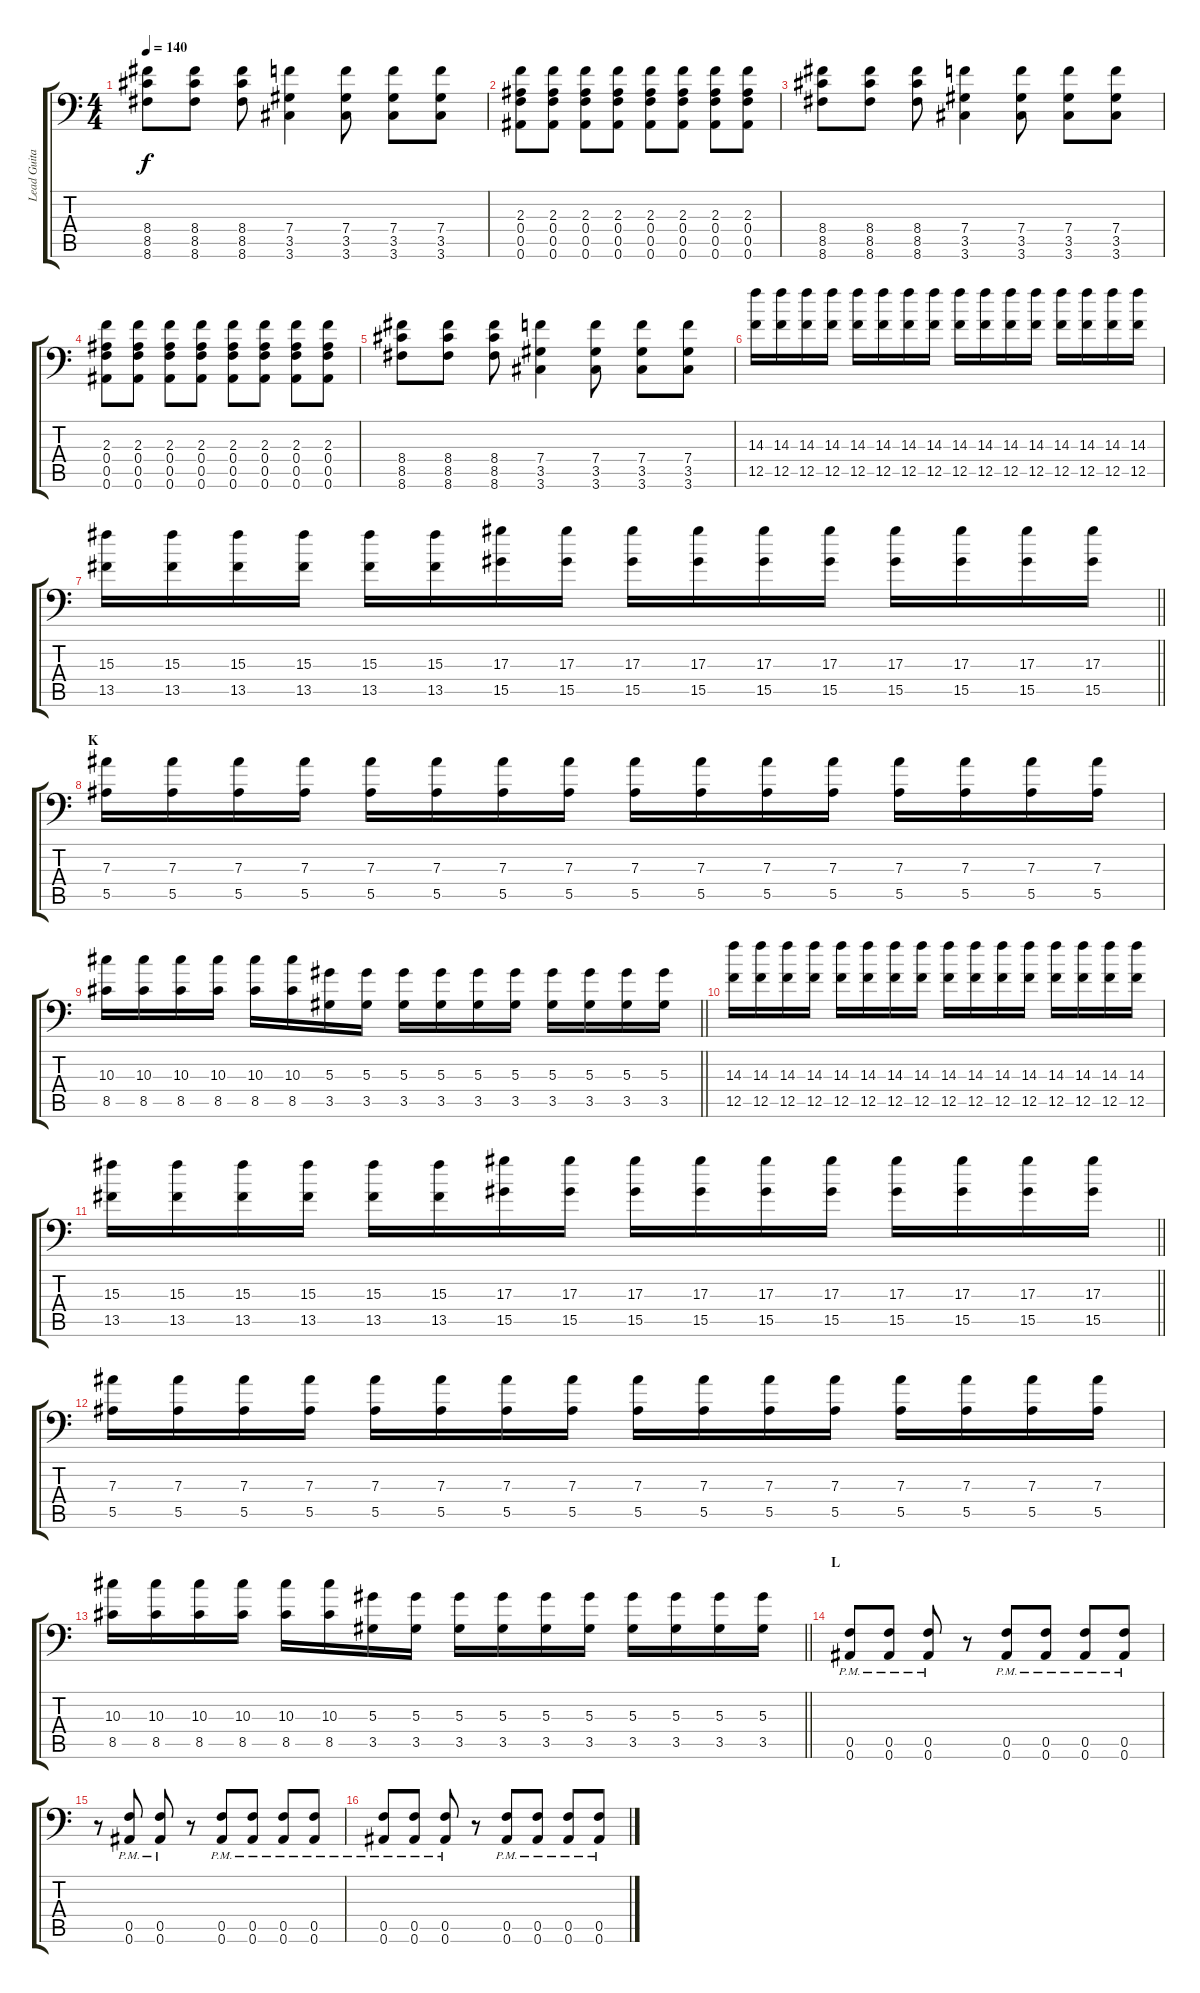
\track ("Lead Guitar: Michael Bujaki" "Lead Guita") {instrument overdrivenguitar}
\staff {score tabs}
\tuning (C4 G3 Eb3 Bb2 F2 Bb1) {hide}
\ts (4 4)
\tempo 140
\clef f4
\ks c
(8.4 8.5 8.6).8{dy f} (8.4 8.5 8.6).8 (8.4 8.5 8.6).8 (7.4 3.5 3.6).4 (7.4 3.5 3.6).8 (7.4 3.5 3.6).8 (7.4 3.5 3.6).8 |
(2.3 0.4 0.5 0.6).8 (2.3 0.4 0.5 0.6).8 (2.3 0.4 0.5 0.6).8 (2.3 0.4 0.5 0.6).8 (2.3 0.4 0.5 0.6).8 (2.3 0.4 0.5 0.6).8 (2.3 0.4 0.5 0.6).8 (2.3 0.4 0.5 0.6).8 |
(8.4 8.5 8.6).8 (8.4 8.5 8.6).8 (8.4 8.5 8.6).8 (7.4 3.5 3.6).4 (7.4 3.5 3.6).8 (7.4 3.5 3.6).8 (7.4 3.5 3.6).8 |
(2.3 0.4 0.5 0.6).8 (2.3 0.4 0.5 0.6).8 (2.3 0.4 0.5 0.6).8 (2.3 0.4 0.5 0.6).8 (2.3 0.4 0.5 0.6).8 (2.3 0.4 0.5 0.6).8 (2.3 0.4 0.5 0.6).8 (2.3 0.4 0.5 0.6).8 |
(8.4 8.5 8.6).8 (8.4 8.5 8.6).8 (8.4 8.5 8.6).8 (7.4 3.5 3.6).4 (7.4 3.5 3.6).8 (7.4 3.5 3.6).8 (7.4 3.5 3.6).8 |
(14.3 12.5).16 (14.3 12.5).16 (14.3 12.5).16 (14.3 12.5).16 (14.3 12.5).16 (14.3 12.5).16 (14.3 12.5).16 (14.3 12.5).16 (14.3 12.5).16 (14.3 12.5).16 (14.3 12.5).16 (14.3 12.5).16 (14.3 12.5).16 (14.3 12.5).16 (14.3 12.5).16 (14.3 12.5).16 |
\barLineRight lightlight
(15.3 13.5).16 (15.3 13.5).16 (15.3 13.5).16 (15.3 13.5).16 (15.3 13.5).16 (15.3 13.5).16 (17.3 15.5).16 (17.3 15.5).16 (17.3 15.5).16 (17.3 15.5).16 (17.3 15.5).16 (17.3 15.5).16 (17.3 15.5).16 (17.3 15.5).16 (17.3 15.5).16 (17.3 15.5).16 |
\section ("" "K")
(7.3 5.5).16 (7.3 5.5).16 (7.3 5.5).16 (7.3 5.5).16 (7.3 5.5).16 (7.3 5.5).16 (7.3 5.5).16 (7.3 5.5).16 (7.3 5.5).16 (7.3 5.5).16 (7.3 5.5).16 (7.3 5.5).16 (7.3 5.5).16 (7.3 5.5).16 (7.3 5.5).16 (7.3 5.5).16 |
\barLineRight lightlight
(10.3 8.5).16 (10.3 8.5).16 (10.3 8.5).16 (10.3 8.5).16 (10.3 8.5).16 (10.3 8.5).16 (5.3 3.5).16 (5.3 3.5).16 (5.3 3.5).16 (5.3 3.5).16 (5.3 3.5).16 (5.3 3.5).16 (5.3 3.5).16 (5.3 3.5).16 (5.3 3.5).16 (5.3 3.5).16 |
(14.3 12.5).16 (14.3 12.5).16 (14.3 12.5).16 (14.3 12.5).16 (14.3 12.5).16 (14.3 12.5).16 (14.3 12.5).16 (14.3 12.5).16 (14.3 12.5).16 (14.3 12.5).16 (14.3 12.5).16 (14.3 12.5).16 (14.3 12.5).16 (14.3 12.5).16 (14.3 12.5).16 (14.3 12.5).16 |
\barLineRight lightlight
(15.3 13.5).16 (15.3 13.5).16 (15.3 13.5).16 (15.3 13.5).16 (15.3 13.5).16 (15.3 13.5).16 (17.3 15.5).16 (17.3 15.5).16 (17.3 15.5).16 (17.3 15.5).16 (17.3 15.5).16 (17.3 15.5).16 (17.3 15.5).16 (17.3 15.5).16 (17.3 15.5).16 (17.3 15.5).16 |
(7.3 5.5).16 (7.3 5.5).16 (7.3 5.5).16 (7.3 5.5).16 (7.3 5.5).16 (7.3 5.5).16 (7.3 5.5).16 (7.3 5.5).16 (7.3 5.5).16 (7.3 5.5).16 (7.3 5.5).16 (7.3 5.5).16 (7.3 5.5).16 (7.3 5.5).16 (7.3 5.5).16 (7.3 5.5).16 |
\barLineRight lightlight
(10.3 8.5).16 (10.3 8.5).16 (10.3 8.5).16 (10.3 8.5).16 (10.3 8.5).16 (10.3 8.5).16 (5.3 3.5).16 (5.3 3.5).16 (5.3 3.5).16 (5.3 3.5).16 (5.3 3.5).16 (5.3 3.5).16 (5.3 3.5).16 (5.3 3.5).16 (5.3 3.5).16 (5.3 3.5).16 |
\section ("" "L")
(0.5{pm} 0.6{pm}).8 (0.5{pm} 0.6{pm}).8 (0.5{pm} 0.6{pm}).8 r.8 (0.5{pm} 0.6{pm}).8 (0.5{pm} 0.6{pm}).8 (0.5{pm} 0.6{pm}).8 (0.5{pm} 0.6{pm}).8 |
r.8 (0.5{pm} 0.6{pm}).8 (0.5{pm} 0.6{pm}).8 r.8 (0.5{pm} 0.6{pm}).8 (0.5{pm} 0.6{pm}).8 (0.5{pm} 0.6{pm}).8 (0.5{pm} 0.6{pm}).8 |
(0.5{pm} 0.6{pm}).8 (0.5{pm} 0.6{pm}).8 (0.5{pm} 0.6{pm}).8 r.8 (0.5{pm} 0.6{pm}).8 (0.5{pm} 0.6{pm}).8 (0.5{pm} 0.6{pm}).8 (0.5{pm} 0.6{pm}).8
